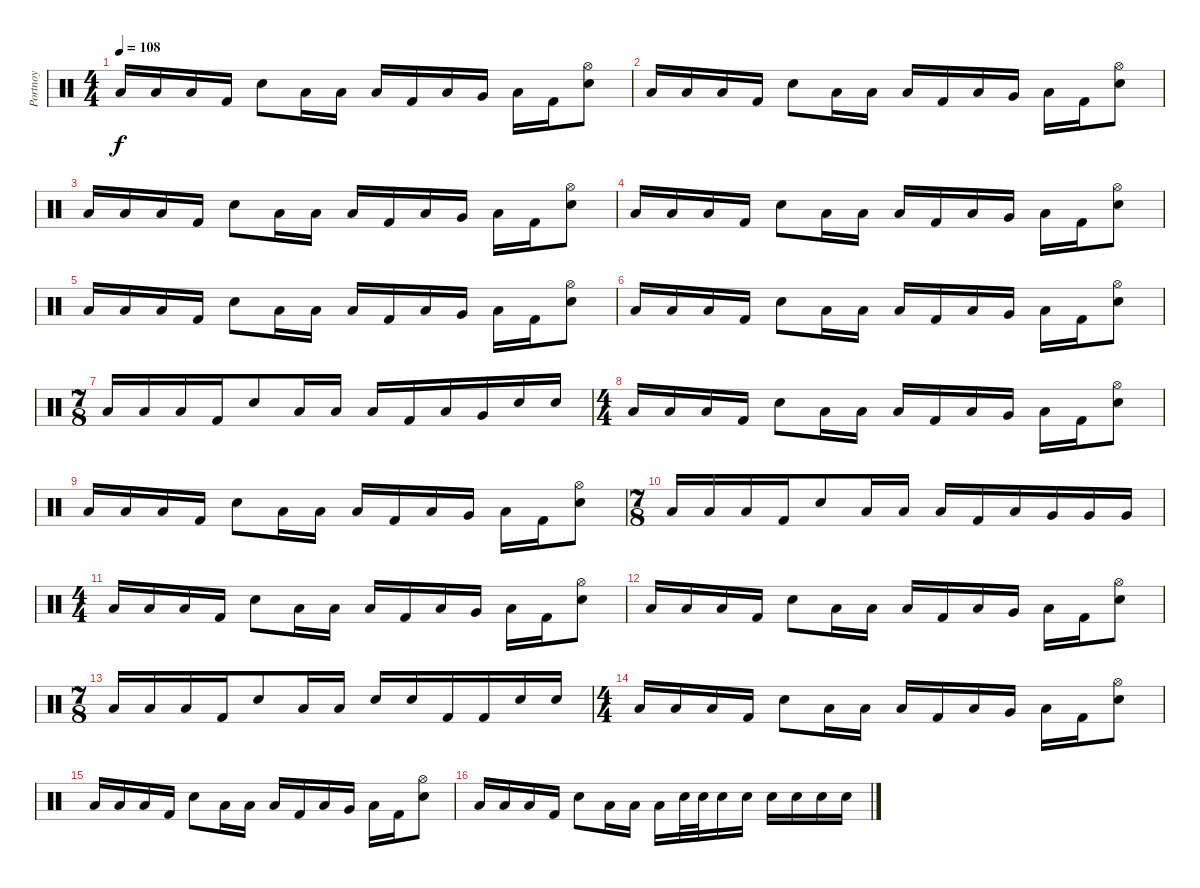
\track ("Portnoy" "Portnoy") {instrument percussion}
\staff {score}
\articulation defaults
\ts (4 4)
\tempo 108
\clef neutral
\ks c "Low Floor Tom (hit)".16{dy f} "Low Tom (hit)".16 "Low Floor Tom (hit)".16 "Kick (hit) 2".16 "Electric Snare (hit)".8 "Low Floor Tom (hit)".16 "Low Tom (hit)".16 "Low Floor Tom (hit)".16 "Kick (hit) 2".16 "Low Floor Tom (hit)".16 "Very Low Tom (hit)".16 "Low Floor Tom (hit)".16 "Kick (hit) 2".16
("Hi-Hat (open)" "Electric Snare (hit)").8 |
"Low Floor Tom (hit)".16 "Low Tom (hit)".16 "Low Floor Tom (hit)".16 "Kick (hit) 2".16 "Electric Snare (hit)".8 "Low Floor Tom (hit)".16 "Low Tom (hit)".16 "Low Floor Tom (hit)".16 "Kick (hit) 2".16 "Low Floor Tom (hit)".16 "Very Low Tom (hit)".16 "Low Floor Tom (hit)".16 "Kick (hit) 2".16 ("Hi-Hat (open)" "Electric Snare (hit)").8 |
"Low Floor Tom (hit)".16 "Low Tom (hit)".16 "Low Floor Tom (hit)".16 "Kick (hit) 2".16 "Electric Snare (hit)".8 "Low Floor Tom (hit)".16 "Low Tom (hit)".16 "Low Floor Tom (hit)".16 "Kick (hit) 2".16 "Low Floor Tom (hit)".16 "Very Low Tom (hit)".16 "Low Floor Tom (hit)".16 "Kick (hit) 2".16 ("Hi-Hat (open)" "Electric Snare (hit)").8 |
"Low Floor Tom (hit)".16 "Low Tom (hit)".16 "Low Floor Tom (hit)".16 "Kick (hit) 2".16 "Electric Snare (hit)".8 "Low Floor Tom (hit)".16 "Low Tom (hit)".16 "Low Floor Tom (hit)".16 "Kick (hit) 2".16 "Low Floor Tom (hit)".16 "Very Low Tom (hit)".16 "Low Floor Tom (hit)".16 "Kick (hit) 2".16 ("Hi-Hat (open)" "Electric Snare (hit)").8 |
"Low Floor Tom (hit)".16 "Low Tom (hit)".16 "Low Floor Tom (hit)".16 "Kick (hit) 2".16 "Electric Snare (hit)".8 "Low Floor Tom (hit)".16 "Low Tom (hit)".16 "Low Floor Tom (hit)".16 "Kick (hit) 2".16 "Low Floor Tom (hit)".16 "Very Low Tom (hit)".16 "Low Floor Tom (hit)".16 "Kick (hit) 2".16 ("Hi-Hat (open)" "Electric Snare (hit)").8 |
"Low Floor Tom (hit)".16 "Low Tom (hit)".16 "Low Floor Tom (hit)".16 "Kick (hit) 2".16 "Electric Snare (hit)".8 "Low Floor Tom (hit)".16 "Low Tom (hit)".16 "Low Floor Tom (hit)".16 "Kick (hit) 2".16 "Low Floor Tom (hit)".16 "Very Low Tom (hit)".16 "Low Floor Tom (hit)".16 "Kick (hit) 2".16 ("Hi-Hat (open)" "Electric Snare (hit)").8 |
\ts (7 8)
"Low Floor Tom (hit)".16 "Low Tom (hit)".16 "Low Floor Tom (hit)".16 "Kick (hit) 2".16 "Electric Snare (hit)".8 "Low Floor Tom (hit)".16 "Low Tom (hit)".16 "Low Floor Tom (hit)".16 "Kick (hit) 2".16 "Low Floor Tom (hit)".16 "Very Low Tom (hit)".16 "Electric Snare (hit)".16 "Electric Snare (hit)".16 |
\ts (4 4)
"Low Floor Tom (hit)".16 "Low Tom (hit)".16 "Low Floor Tom (hit)".16 "Kick (hit) 2".16 "Electric Snare (hit)".8 "Low Floor Tom (hit)".16 "Low Tom (hit)".16 "Low Floor Tom (hit)".16 "Kick (hit) 2".16 "Low Floor Tom (hit)".16 "Very Low Tom (hit)".16 "Low Floor Tom (hit)".16 "Kick (hit) 2".16 ("Hi-Hat (open)" "Electric Snare (hit)").8 |
"Low Floor Tom (hit)".16 "Low Tom (hit)".16 "Low Floor Tom (hit)".16 "Kick (hit) 2".16 "Electric Snare (hit)".8 "Low Floor Tom (hit)".16 "Low Tom (hit)".16 "Low Floor Tom (hit)".16 "Kick (hit) 2".16 "Low Floor Tom (hit)".16 "Very Low Tom (hit)".16 "Low Floor Tom (hit)".16 "Kick (hit) 2".16 ("Hi-Hat (open)" "Electric Snare (hit)").8 |
\ts (7 8)
"Low Floor Tom (hit)".16 "Low Tom (hit)".16 "Low Floor Tom (hit)".16 "Kick (hit) 2".16 "Electric Snare (hit)".8 "Low Floor Tom (hit)".16 "Low Tom (hit)".16 "Low Floor Tom (hit)".16 "Kick (hit) 2".16 "Low Floor Tom (hit)".16 "Very Low Tom (hit)".16 "Very Low Tom (hit)".16 "Very Low Tom (hit)".16 |
\ts (4 4)
"Low Floor Tom (hit)".16 "Low Tom (hit)".16 "Low Floor Tom (hit)".16 "Kick (hit) 2".16 "Electric Snare (hit)".8 "Low Floor Tom (hit)".16 "Low Tom (hit)".16 "Low Floor Tom (hit)".16 "Kick (hit) 2".16 "Low Floor Tom (hit)".16 "Very Low Tom (hit)".16 "Low Floor Tom (hit)".16 "Kick (hit) 2".16 ("Hi-Hat (open)" "Electric Snare (hit)").8 |
"Low Floor Tom (hit)".16 "Low Tom (hit)".16 "Low Floor Tom (hit)".16 "Kick (hit) 2".16 "Electric Snare (hit)".8 "Low Floor Tom (hit)".16 "Low Tom (hit)".16 "Low Floor Tom (hit)".16 "Kick (hit) 2".16 "Low Floor Tom (hit)".16 "Very Low Tom (hit)".16 "Low Floor Tom (hit)".16 "Kick (hit) 2".16 ("Hi-Hat (open)" "Electric Snare (hit)").8 |
\ts (7 8)
"Low Floor Tom (hit)".16 "Low Tom (hit)".16 "Low Floor Tom (hit)".16 "Kick (hit) 2".16 "Electric Snare (hit)".8 "Low Floor Tom (hit)".16 "Low Tom (hit)".16 "Electric Snare (hit)".16 "Electric Snare (hit)".16 "Kick (hit) 2".16 "Kick (hit) 2".16 "Electric Snare (hit)".16 "Electric Snare (hit)".16 |
\ts (4 4)
"Low Floor Tom (hit)".16 "Low Tom (hit)".16 "Low Floor Tom (hit)".16 "Kick (hit) 2".16 "Electric Snare (hit)".8 "Low Floor Tom (hit)".16 "Low Tom (hit)".16 "Low Floor Tom (hit)".16 "Kick (hit) 2".16 "Low Floor Tom (hit)".16 "Very Low Tom (hit)".16 "Low Floor Tom (hit)".16 "Kick (hit) 2".16 ("Hi-Hat (open)" "Electric Snare (hit)").8 |
"Low Floor Tom (hit)".16 "Low Tom (hit)".16 "Low Floor Tom (hit)".16 "Kick (hit) 2".16 "Electric Snare (hit)".8 "Low Floor Tom (hit)".16 "Low Tom (hit)".16 "Low Floor Tom (hit)".16 "Kick (hit) 2".16 "Low Floor Tom (hit)".16 "Very Low Tom (hit)".16 "Low Floor Tom (hit)".16 "Kick (hit) 2".16 ("Hi-Hat (open)" "Electric Snare (hit)").8 |
"Low Floor Tom (hit)".16 "Low Tom (hit)".16 "Low Floor Tom (hit)".16 "Kick (hit) 2".16 "Electric Snare (hit)".8 "Low Floor Tom (hit)".16 "Low Tom (hit)".16 "Low Floor Tom (hit)".16 "Electric Snare (hit)".32 "Electric Snare (hit)".32 "Electric Snare (hit)".16 "Electric Snare (hit)".16 "Electric Snare (hit)".16 "Electric Snare (hit)".16 "Electric Snare (hit)".16 "Electric Snare (hit)".16
